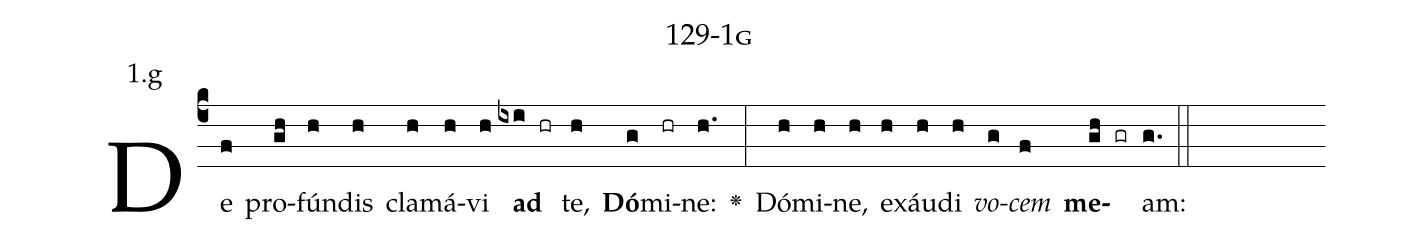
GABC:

name: 129-1g;
annotation: 1.g;
%%
(c4)De(f) pro(gh)fún(h)dis(h) cla(h)má(h)vi(h) <b>ad</b>(ixi hr) te,(h) <b>Dó</b>(g)mi(hr)ne:(h.) <v>\greheightstar</v>(:) Dó(h)mi(h)ne,(h) ex(h)áu(h)di(h) <i>vo</i>(g)<i>cem</i>(f) <b>me</b>(gh gr)am:(g.) (::)


%E(h) u(h) o(g) u(f) a(gh) e.(g.) (::)
